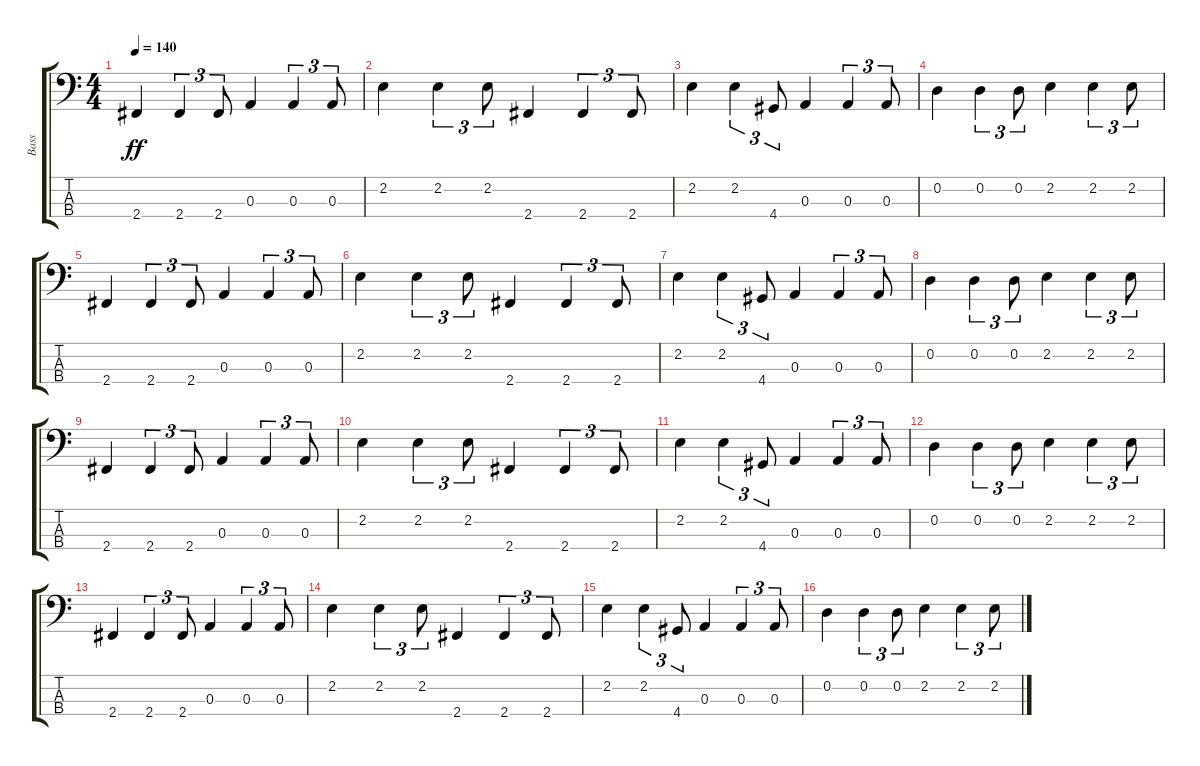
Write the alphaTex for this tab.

\track ("Bass" "Bass") {instrument electricbassfinger}
\staff {score tabs}
\tuning (G2 D2 A1 E1) {hide}
\ts (4 4)
\tempo 140
\clef f4
\ks c
2.4.4{dy ff} 2.4.4{tu (3 2)} 2.4.8{tu (3 2)} 0.3.4 0.3.4{tu (3 2)} 0.3.8{tu (3 2)} |
2.2.4 2.2.4{tu (3 2)} 2.2.8{tu (3 2)} 2.4.4 2.4.4{tu (3 2)} 2.4.8{tu (3 2)} |
2.2.4 2.2.4{tu (3 2)} 4.4.8{tu (3 2)} 0.3.4 0.3.4{tu (3 2)} 0.3.8{tu (3 2)} |
0.2.4 0.2.4{tu (3 2)} 0.2.8{tu (3 2)} 2.2.4 2.2.4{tu (3 2)} 2.2.8{tu (3 2)} |
2.4.4 2.4.4{tu (3 2)} 2.4.8{tu (3 2)} 0.3.4 0.3.4{tu (3 2)} 0.3.8{tu (3 2)} |
2.2.4 2.2.4{tu (3 2)} 2.2.8{tu (3 2)} 2.4.4 2.4.4{tu (3 2)} 2.4.8{tu (3 2)} |
2.2.4 2.2.4{tu (3 2)} 4.4.8{tu (3 2)} 0.3.4 0.3.4{tu (3 2)} 0.3.8{tu (3 2)} |
0.2.4 0.2.4{tu (3 2)} 0.2.8{tu (3 2)} 2.2.4 2.2.4{tu (3 2)} 2.2.8{tu (3 2)} |
2.4.4{volume 13} 2.4.4{tu (3 2) volume 12} 2.4.8{tu (3 2)} 0.3.4 0.3.4{tu (3 2)} 0.3.8{tu (3 2)} |
2.2.4 2.2.4{tu (3 2) volume 11} 2.2.8{tu (3 2)} 2.4.4 2.4.4{tu (3 2)} 2.4.8{tu (3 2)} |
2.2.4{volume 10} 2.2.4{tu (3 2)} 4.4.8{tu (3 2)} 0.3.4 0.3.4{tu (3 2)} 0.3.8{tu (3 2)} |
0.2.4 0.2.4{tu (3 2) volume 9} 0.2.8{tu (3 2)} 2.2.4 2.2.4{tu (3 2)} 2.2.8{tu (3 2) volume 8} |
2.4.4 2.4.4{tu (3 2)} 2.4.8{tu (3 2)} 0.3.4 0.3.4{tu (3 2)} 0.3.8{tu (3 2)} |
2.2.4{volume 7} 2.2.4{tu (3 2)} 2.2.8{tu (3 2)} 2.4.4 2.4.4{tu (3 2) volume 6} 2.4.8{tu (3 2)} |
2.2.4 2.2.4{tu (3 2)} 4.4.8{tu (3 2)} 0.3.4 0.3.4{tu (3 2)} 0.3.8{tu (3 2) volume 5} |
0.2.4 0.2.4{tu (3 2)} 0.2.8{tu (3 2)} 2.2.4 2.2.4{tu (3 2) volume 4} 2.2.8{tu (3 2)}
